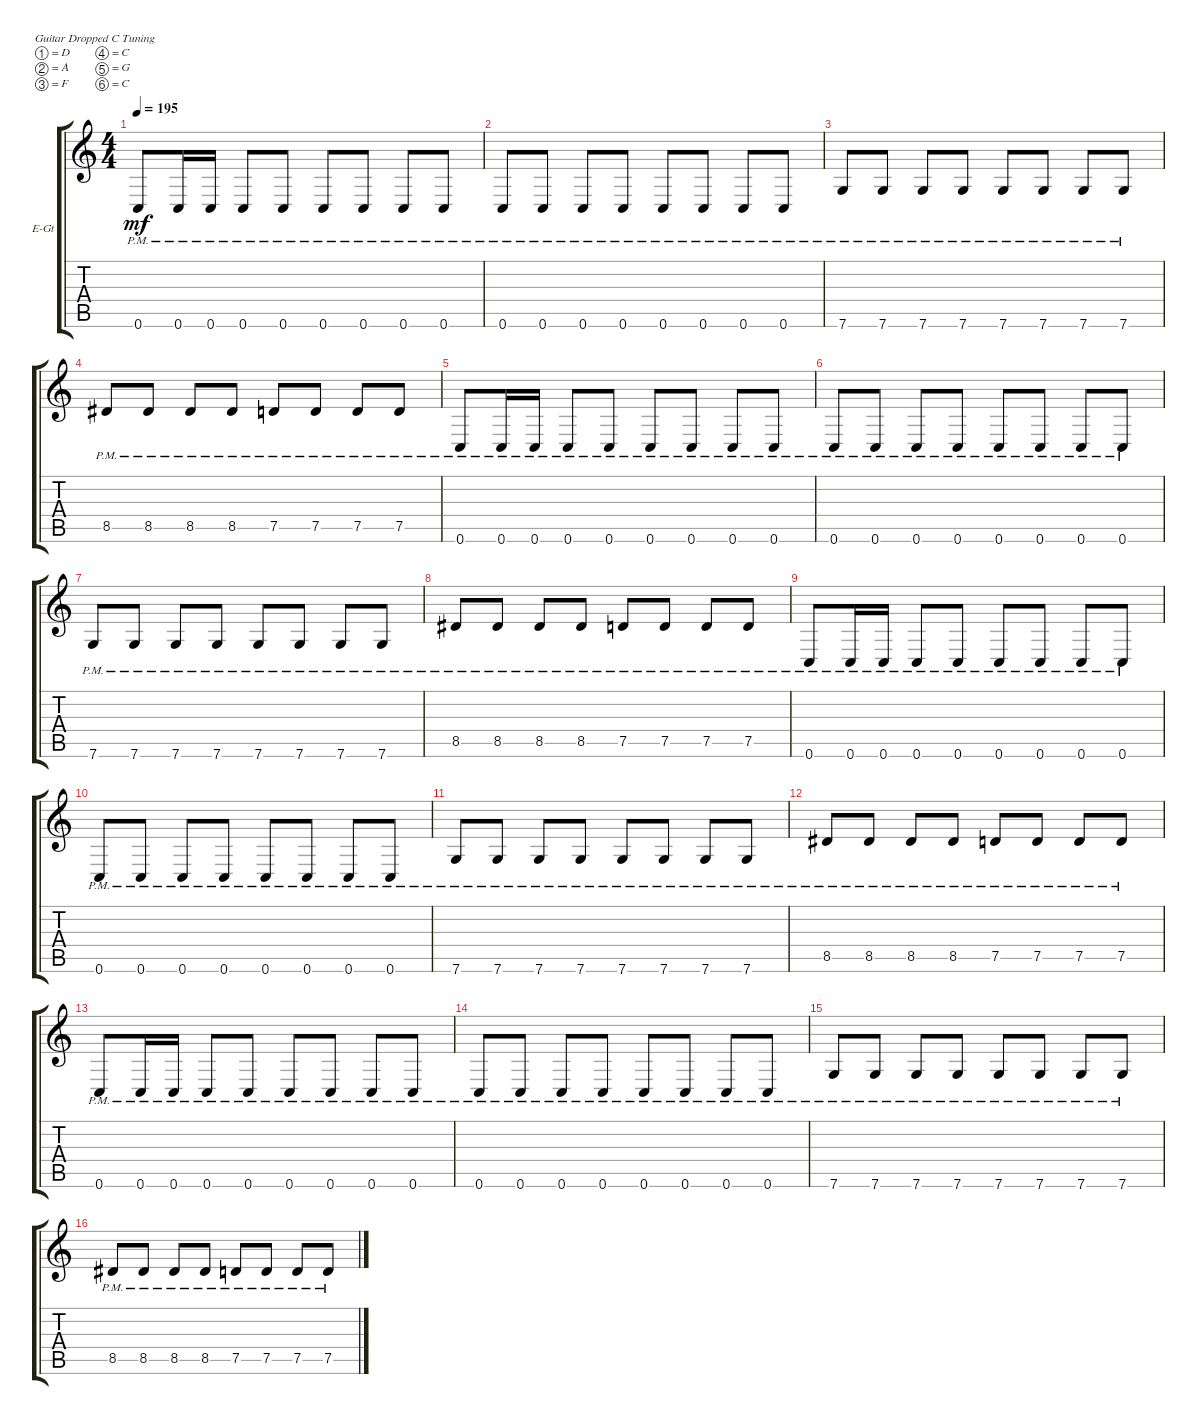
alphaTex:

\defaultSystemsLayout 4
\bracketExtendMode groupsimilarinstruments
\firstSystemTrackNameOrientation horizontal
\otherSystemsTrackNameOrientation horizontal
\track ("Electric Guitar" "E-Gt") {instrument distortionguitar}
\staff {score tabs}
\tuning (D4 A3 F3 C3 G2 C2)
\ts (4 4)
\tempo 195
\clef g2
\ks c
0.6{pm}.8{dy mf} 0.6{pm}.16 0.6{pm}.16 0.6{pm}.8 0.6{pm}.8 0.6{pm}.8 0.6{pm}.8 0.6{pm}.8 0.6{pm}.8 |
0.6{pm}.8 0.6{pm}.8 0.6{pm}.8 0.6{pm}.8 0.6{pm}.8 0.6{pm}.8 0.6{pm}.8 0.6{pm}.8 |
7.6{pm}.8 7.6{pm}.8 7.6{pm}.8 7.6{pm}.8 7.6{pm}.8 7.6{pm}.8 7.6{pm}.8 7.6{pm}.8 |
8.5{pm}.8 8.5{pm}.8 8.5{pm}.8 8.5{pm}.8 7.5{pm}.8 7.5{pm}.8 7.5{pm}.8 7.5{pm}.8 |
0.6{pm}.8 0.6{pm}.16 0.6{pm}.16 0.6{pm}.8 0.6{pm}.8 0.6{pm}.8 0.6{pm}.8 0.6{pm}.8 0.6{pm}.8 |
0.6{pm}.8 0.6{pm}.8 0.6{pm}.8 0.6{pm}.8 0.6{pm}.8 0.6{pm}.8 0.6{pm}.8 0.6{pm}.8 |
7.6{pm}.8 7.6{pm}.8 7.6{pm}.8 7.6{pm}.8 7.6{pm}.8 7.6{pm}.8 7.6{pm}.8 7.6{pm}.8 |
8.5{pm}.8 8.5{pm}.8 8.5{pm}.8 8.5{pm}.8 7.5{pm}.8 7.5{pm}.8 7.5{pm}.8 7.5{pm}.8 |
0.6{pm}.8 0.6{pm}.16 0.6{pm}.16 0.6{pm}.8 0.6{pm}.8 0.6{pm}.8 0.6{pm}.8 0.6{pm}.8 0.6{pm}.8 |
0.6{pm}.8 0.6{pm}.8 0.6{pm}.8 0.6{pm}.8 0.6{pm}.8 0.6{pm}.8 0.6{pm}.8 0.6{pm}.8 |
7.6{pm}.8 7.6{pm}.8 7.6{pm}.8 7.6{pm}.8 7.6{pm}.8 7.6{pm}.8 7.6{pm}.8 7.6{pm}.8 |
8.5{pm}.8 8.5{pm}.8 8.5{pm}.8 8.5{pm}.8 7.5{pm}.8 7.5{pm}.8 7.5{pm}.8 7.5{pm}.8 |
0.6{pm}.8 0.6{pm}.16 0.6{pm}.16 0.6{pm}.8 0.6{pm}.8 0.6{pm}.8 0.6{pm}.8 0.6{pm}.8 0.6{pm}.8 |
0.6{pm}.8 0.6{pm}.8 0.6{pm}.8 0.6{pm}.8 0.6{pm}.8 0.6{pm}.8 0.6{pm}.8 0.6{pm}.8 |
7.6{pm}.8 7.6{pm}.8 7.6{pm}.8 7.6{pm}.8 7.6{pm}.8 7.6{pm}.8 7.6{pm}.8 7.6{pm}.8 |
8.5{pm}.8 8.5{pm}.8 8.5{pm}.8 8.5{pm}.8 7.5{pm}.8 7.5{pm}.8 7.5{pm}.8 7.5{pm}.8
